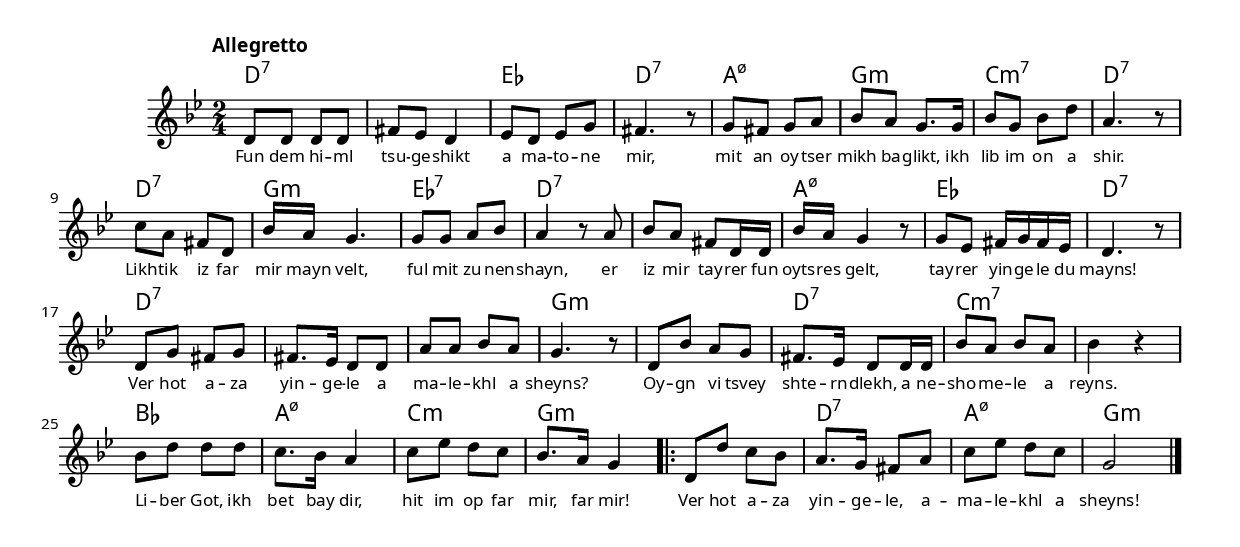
\version "2.18.2"
\language "english"
\include "templates/preamble.ly"

mel = \relative d'{
  d8 d d d |
  fs ef d4 |
  ef8 d ef g |
  fs4. r8 |
  g fs g a |
  bf a g8. g16 |
  bf8 g bf d |
  a4. r8 |
  c a fs d |
  bf'16 a g4. |
  g8 g a bf |
  a4 r8 a |
  bf a fs d16 d |
  bf' a g4 r8 |
  g8 ef fs16 g fs ef |
  d4. r8 |
  d8 g fs g fs8. ef16 d8 d |
  a' a bf a |
  g4. r8 |
  d8 bf' a g |
  fs8. ef16 d8 d16 d |
  bf'8 a bf a |
  bf4 r |
  bf8 d d d |
  c8. bf16 a4 |
  c8 ef d c |
  bf8. a16 g4 |
  \repeat volta 2 {
    d8 d' c bf  |
    a8. g16 fs8 a |
    c ef d c |
    g2 |
  }
}
acc = \chordmode { 
  d2:7 |
  d:7 |
  ef: |
  d:7 |
  a:m7.5- |
  g:m |
  c:m7 |
  d:7 |
  d:7 |
  g:m |
  ef:7 |
  d:7 |
  d:7 |
  a:m7.5- |
  ef: |
  d:7 |
  d:7 |
  d:7 |
  d:7 |
  g:m |
  g:m |
  d:7 |
  c:m7 |
  c:m7 |
  bf: |
  a:m7.5- |
  c:m |
  g:m |
  g:m |
  d:7 |
  a:m7.5- |
  g:m |
}

\score {
  <<
    \new ChordNames {
        \acc

        }
    \new Staff {
      \clef treble
      \key g \minor
      \time 2/4
      \tempo Allegretto
      \new Voice = "melody" {
        \mel
        \bar "|."
      }
    }
    \new Lyrics \lyricsto "melody" {
      Fun dem hi -- ml tsu -- ge -- shikt
      a ma -- to -- ne mir,
      mit an oy -- tser mikh ba -- glikt,
      ikh lib im on a shir.
      
      Likh -- tik iz far mir mayn velt,
      ful mit zu -- nen -- shayn,
      er iz mir tay -- rer fun oyts -- res gelt,
      tay -- rer yin -- ge -- le du mayns!
      
      Ver hot a -- za yin -- ge -- le 
      a ma -- le -- khl a sheyns?
      Oy -- gn vi tsvey shte -- rn -- dlekh,
      a ne -- sho -- me -- le a reyns.
      
      Li -- ber Got, ikh bet bay dir,
      hit im op far mir, far mir!
      Ver hot a -- za yin -- ge -- le,
      a -- ma -- le -- khl a sheyns!
    }
  >>
}
